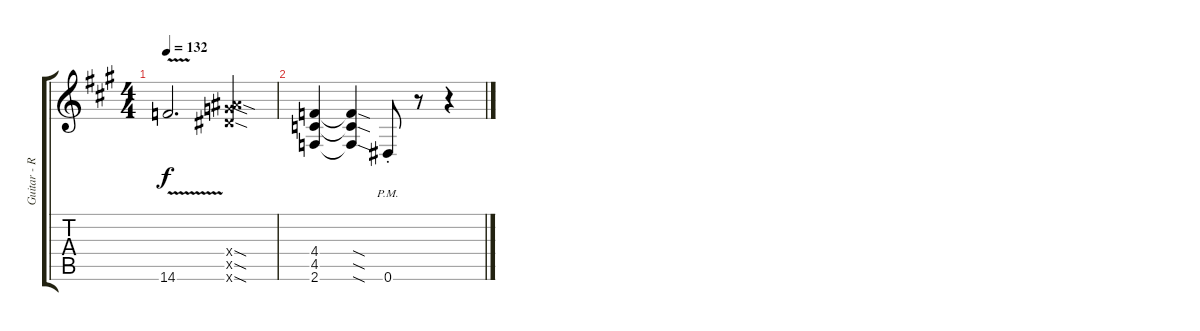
\track ("Guitar - Rob Marcello" "Guitar - R") {instrument distortionguitar}
\staff {score tabs}
\tuning (Eb4 Bb3 Gb3 Db3 Ab2 Eb2) {hide}
\ts (4 4)
\tempo 132
\clef g2
\ks a
14.6{v t}.2{d dy f} (9.4{sod x} 11.5{sod x} 12.6{sod x}).4 |
(4.4 4.5 2.6).4 (4.4{sod t} 4.5{sod t} 2.6{sod t}).4 0.6{pm st}.8 r.8 r.4
